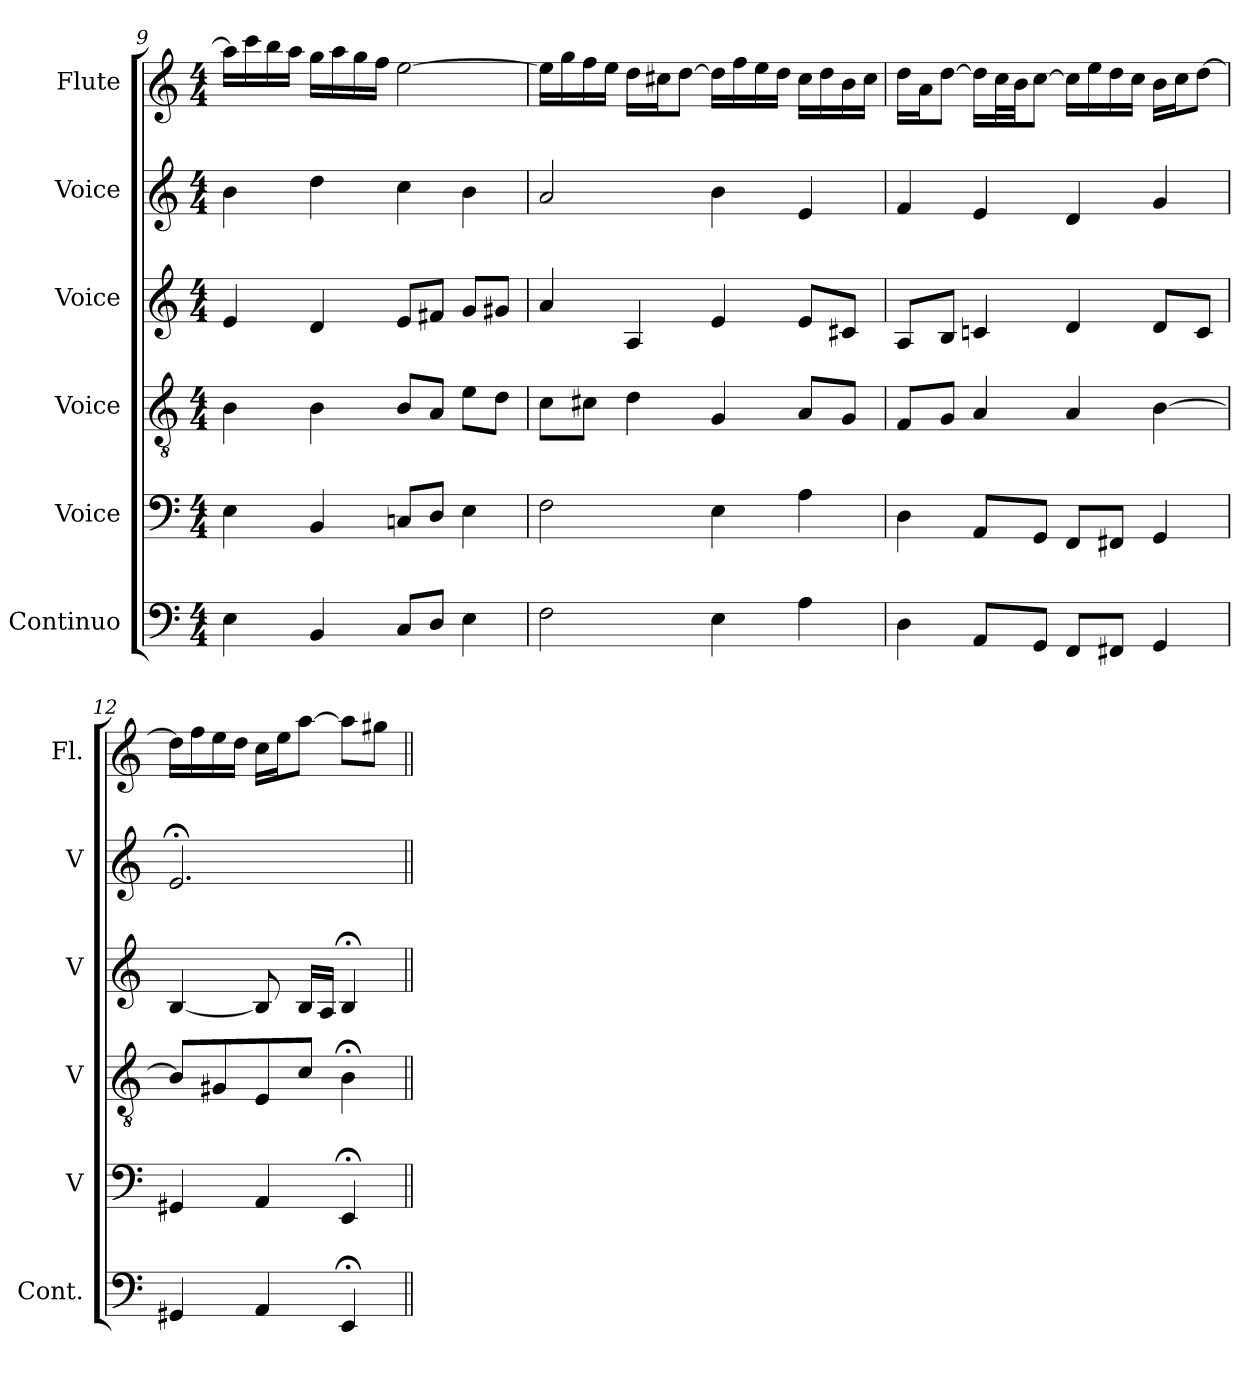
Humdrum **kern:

**kern	**kern	**kern	**kern	**kern	**kern
*part6	*part5	*part4	*part3	*part2	*part1
*staff6	*staff5	*staff4	*staff3	*staff2	*staff1
*I"Continuo	*I"Voice	*I"Voice	*I"Voice	*I"Voice	*I"Flute
*I'Cont.	*I'V	*I'V	*I'V	*I'V	*I'Fl.
*clefF4	*clefF4	*clefGv2	*clefG2	*clefG2	*clefG2
*ITrd7c12	*	*	*	*	*
*k[]	*k[]	*k[]	*k[]	*k[]	*k[]
*M4/4	*M4/4	*M4/4	*M4/4	*M4/4	*M4/4
=9	=9	=9	=9	=9	=9
4EE\	4E\	4B\	4e/	4b\	16aa\LL]
.	.	.	.	.	16ccc\
.	.	.	.	.	16bb\
.	.	.	.	.	16aa\JJ
4BBB/	4BB/	4B\	4d/	4dd\	16gg\LL
.	.	.	.	.	16aa\
.	.	.	.	.	16gg\
.	.	.	.	.	16ff\JJ
8CC/L	8Cn/L	8B/L	8e/L	4cc\	[2ee\
8DD/J	8D/J	8A/J	8f#X/J	.	.
4EE\	4E\	8e\L	8g/L	4b\	.
.	.	8d\J	8g#X/J	.	.
!!LO:PB:g=z
=10	=10	=10	=10	=10	=10
2FF\	2F\	8c\L	4a/	2a/	16ee\LL]
.	.	.	.	.	16gg\
.	.	8c#X\J	.	.	16ff\
.	.	.	.	.	16ee\JJ
.	.	4d\	4A/	.	16dd\LL
.	.	.	.	.	16cc#X\J
.	.	.	.	.	[8dd\J
4EE\	4E\	4G/	4e/	4b\	16dd\LL]
.	.	.	.	.	16ff\
.	.	.	.	.	16ee\
.	.	.	.	.	16dd\JJ
4AA\	4A\	8A/L	8e/L	4e/	16cc#\LL
.	.	.	.	.	16dd\
.	.	8G/J	8c#X/J	.	16b\
.	.	.	.	.	16cc#\JJ
=11	=11	=11	=11	=11	=11
4DD\	4D\	8F/L	8A/L	4f/	16dd\LL
.	.	.	.	.	16a\J
.	.	8G/J	8B/J	.	[8dd\J
8AAA/L	8AA/L	4A/	4cn/	4e/	16dd\LL]
.	.	.	.	.	32cc\L
.	.	.	.	.	32b\JJ
8GGG/J	8GG/J	.	.	.	[8cc\J
8FFF/L	8FF/L	4A/	4d/	4d/	16cc\LL]
.	.	.	.	.	16ee\
8FFF#X/J	8FF#X/J	.	.	.	16dd\
.	.	.	.	.	16cc\JJ
4GGG/	4GG/	[4B\	8d/L	4g/	16b\LL
.	.	.	.	.	16cc\J
.	.	.	8c/J	.	[8dd\J
=12	=12	=12	=12	=12	=12
4GGG#X/	4GG#X/	8B/L]	[4B/	2.e;</	16dd\LL]
.	.	.	.	.	16ff\
.	.	8G#X/	.	.	16ee\
.	.	.	.	.	16dd\JJ
4AAA/	4AA/	8E/	8B/]	.	16cc\LL
.	.	.	.	.	16ee\J
.	.	8c/J	16B/LL	.	[8aa\J
.	.	.	16A/JJ	.	.
4EEE;</	4EE;</	4B;<\	4B;</	.	8aa\L]
.	.	.	.	.	8gg#X\J
=||	=||	=||	=||	=||	=||
*-	*-	*-	*-	*-	*-
